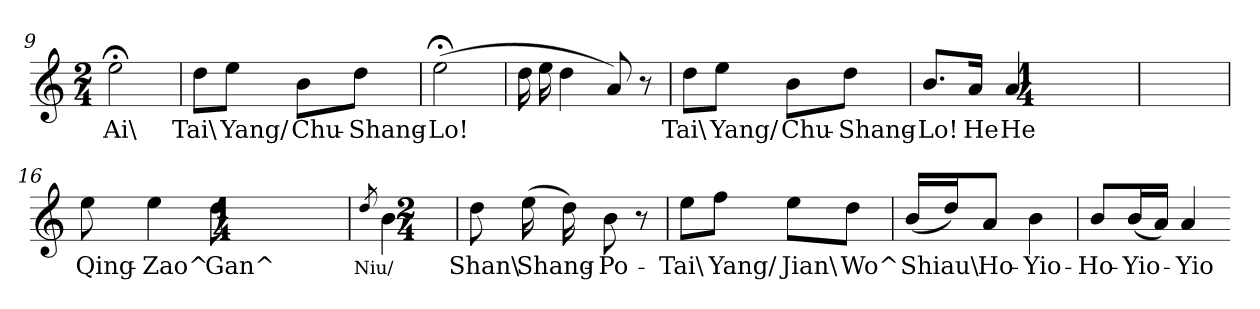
**kern	**text
*part1	*part1
*staff1	*staff1
*clefG2	*
*M2/4	*
=9	=9
2ee;<	Ai\
=10	=10
8dd\L	Tai\
8ee\J	Yang/
8b\L	Chu-
8dd\J	Shang-
=11	=11
(2ee;<	Lo!
=12	=12
16dd	.
16ee	.
4dd	.
8a)	.
8r	.
=13	=13
8dd\L	Tai\
8ee\J	Yang/
8b\L	Chu-
8dd\J	Shang-
=14	=14
8.b/L	Lo!
16a/Jk	He
4a	He
*M1/4	*
=15	=15
4r	.
*M2/4	*
=16	=16
8ee	Qing-
4ee	Zao^
8dd	Gan^
*M1/4	*
=17	=17
8qdd	Niu/
4b	.
*M2/4	*
=18	=18
8dd	Shan\
(16ee	Shang-
16dd)	.
8b	Po-
8r	.
=19	=19
8ee\L	Tai\
8ff\J	Yang/
8ee\L	Jian\
8dd\J	Wo^
=20	=20
(16b/LL	Shiau\
16dd/J)	.
8a/J	Ho-
4b	Yio-
=21	=21
8b/L	Ho-
(16b/L	Yio-
16a/JJ)	.
4a	Yio
=-	=-
*-	*-
